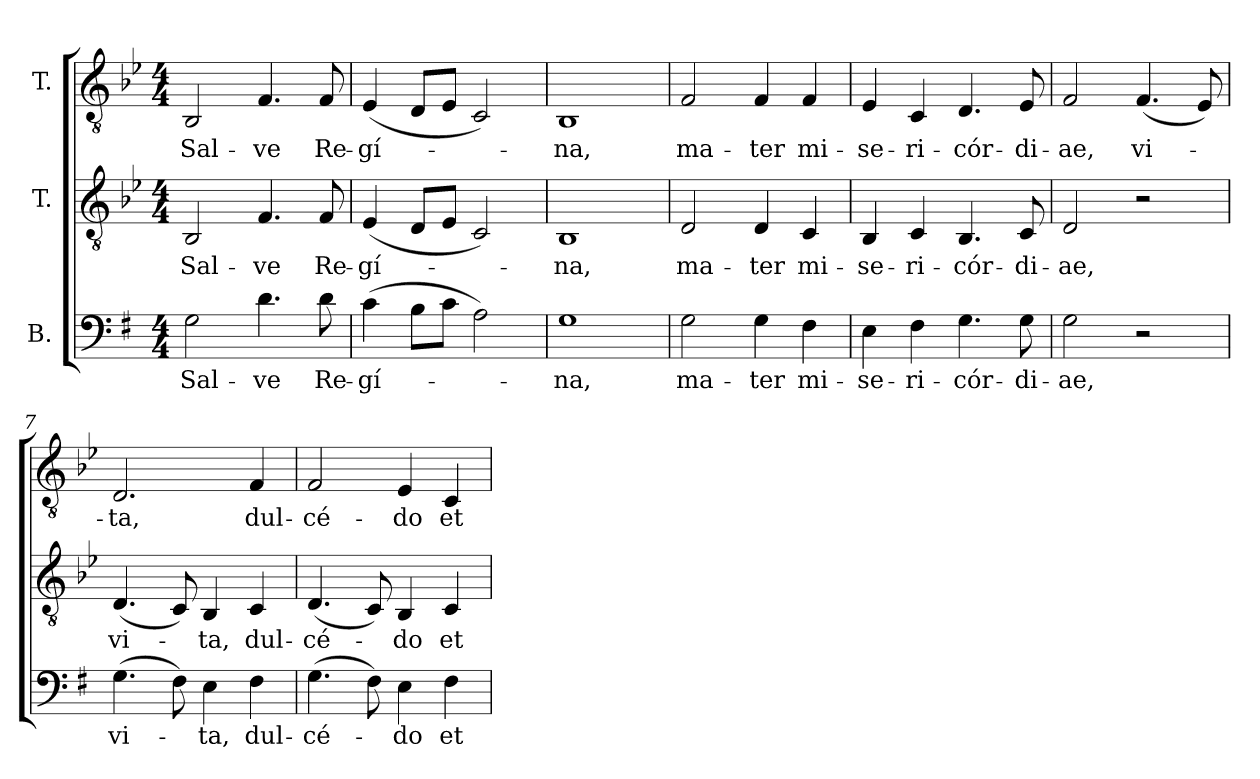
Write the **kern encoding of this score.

**kern	**text	**kern	**text	**kern	**text
*part3	*part3	*part2	*part2	*part1	*part1
*staff3	*staff3	*staff2	*staff2	*staff1	*staff1
*I"B.	*	*I"T.	*	*I"T.	*
!!LO:PB:g=z
*clefF4	*	*clefGv2	*	*clefGv2	*
*	*	*ITrd2c3	*	*ITrd2c3	*
*k[f#]	*	*k[f#]	*	*k[f#]	*
*G:	*	*G:	*	*G:	*
*M4/4	*	*M4/4	*	*M4/4	*
*MM72	*	*MM72	*	*MM72	*
=1	=1	=1	=1	=1	=1
!	!LO:LY:b:color=#000000	!	!	!	!
!	!	!	!LO:LY:b:color=#000000	!	!
!	!	!	!	!	!LO:LY:b:color=#000000
2Gi\	Sal-	2GGi/	Sal-	2GGi/	Sal-
!	!LO:LY:b:color=#000000	!	!	!	!
!	!	!	!LO:LY:b:color=#000000	!	!
!	!	!	!	!	!LO:LY:b:color=#000000
4.di\	-ve	4.Di/	-ve	4.Di/	-ve
!	!LO:LY:b:color=#000000	!	!	!	!
!	!	!	!LO:LY:b:color=#000000	!	!
!	!	!	!	!	!LO:LY:b:color=#000000
8di\	Re-	8Di/	Re-	8Di/	Re-
=2	=2	=2	=2	=2	=2
!	!LO:LY:b:color=#000000	!	!	!	!
!	!	!	!LO:LY:b:color=#000000	!	!
!	!	!	!	!	!LO:LY:b:color=#000000
(4ci\	-gí-	(4Ci/	-gí-	(4Ci/	-gí-
8Bi\L	.	8BBi/L	.	8BBi/L	.
8ci\J	.	8Ci/J	.	8Ci/J	.
2Ai\)	.	2AAi/)	.	2AAi/)	.
=3	=3	=3	=3	=3	=3
!	!LO:LY:b:color=#000000	!	!	!	!
!	!	!	!LO:LY:b:color=#000000	!	!
!	!	!	!	!	!LO:LY:b:color=#000000
1Gi	-na,	1GGi	-na,	1GGi	-na,
=4	=4	=4	=4	=4	=4
!	!LO:LY:b:color=#000000	!	!	!	!
!	!	!	!LO:LY:b:color=#000000	!	!
!	!	!	!	!	!LO:LY:b:color=#000000
2Gi\	ma-	2BBi/	ma-	2Di/	ma-
!	!LO:LY:b:color=#000000	!	!	!	!
!	!	!	!LO:LY:b:color=#000000	!	!
!	!	!	!	!	!LO:LY:b:color=#000000
4Gi\	-ter	4BBi/	-ter	4Di/	-ter
!	!LO:LY:b:color=#000000	!	!	!	!
!	!	!	!LO:LY:b:color=#000000	!	!
!	!	!	!	!	!LO:LY:b:color=#000000
4F#i\	mi-	4AAi/	mi-	4Di/	mi-
=5	=5	=5	=5	=5	=5
!	!LO:LY:b:color=#000000	!	!	!	!
!	!	!	!LO:LY:b:color=#000000	!	!
!	!	!	!	!	!LO:LY:b:color=#000000
4Ei\	-se-	4GGi/	-se-	4Ci/	-se-
!	!LO:LY:b:color=#000000	!	!	!	!
!	!	!	!LO:LY:b:color=#000000	!	!
!	!	!	!	!	!LO:LY:b:color=#000000
4F#i\	-ri-	4AAi/	-ri-	4AAi/	-ri-
!	!LO:LY:b:color=#000000	!	!	!	!
!	!	!	!LO:LY:b:color=#000000	!	!
!	!	!	!	!	!LO:LY:b:color=#000000
4.Gi\	-cór-	4.GGi/	-cór-	4.BBi/	-cór-
!	!LO:LY:b:color=#000000	!	!	!	!
!	!	!	!LO:LY:b:color=#000000	!	!
!	!	!	!	!	!LO:LY:b:color=#000000
8Gi\	-di-	8AAi/	-di-	8Ci/	-di-
=6	=6	=6	=6	=6	=6
!	!LO:LY:b:color=#000000	!	!	!	!
!	!	!	!LO:LY:b:color=#000000	!	!
!	!	!	!	!	!LO:LY:b:color=#000000
2Gi\	-ae,	2BBi/	-ae,	2Di/	-ae,
!	!	!	!	!	!LO:LY:b:color=#000000
2r	.	2r	.	(4.Di/	vi-
.	.	.	.	8Ci/)	.
=7	=7	=7	=7	=7	=7
!	!LO:LY:b:color=#000000	!	!	!	!
!	!	!	!LO:LY:b:color=#000000	!	!
!	!	!	!	!	!LO:LY:b:color=#000000
(4.Gi\	vi-	(4.BBi/	vi-	2.BBi/	-ta,
8F#i\)	.	8AAi/)	.	.	.
!	!LO:LY:b:color=#000000	!	!	!	!
!	!	!	!LO:LY:b:color=#000000	!	!
4Ei\	-ta,	4GGi/	-ta,	.	.
!	!LO:LY:b:color=#000000	!	!	!	!
!	!	!	!LO:LY:b:color=#000000	!	!
!	!	!	!	!	!LO:LY:b:color=#000000
4F#i\	dul-	4AAi/	dul-	4Di/	dul-
!!LO:LB:g=z
=8	=8	=8	=8	=8	=8
!	!LO:LY:b:color=#000000	!	!	!	!
!	!	!	!LO:LY:b:color=#000000	!	!
!	!	!	!	!	!LO:LY:b:color=#000000
(4.Gi\	-cé-	(4.BBi/	-cé-	2Di/	-cé-
8F#i\)	.	8AAi/)	.	.	.
!	!LO:LY:b:color=#000000	!	!	!	!
!	!	!	!LO:LY:b:color=#000000	!	!
!	!	!	!	!	!LO:LY:b:color=#000000
4Ei\	-do	4GGi/	-do	4Ci/	-do
!	!LO:LY:b:color=#000000	!	!	!	!
!	!	!	!LO:LY:b:color=#000000	!	!
!	!	!	!	!	!LO:LY:b:color=#000000
4F#i\	et	4AAi/	et	4AAi/	et
=	=	=	=	=	=
*-	*-	*-	*-	*-	*-
